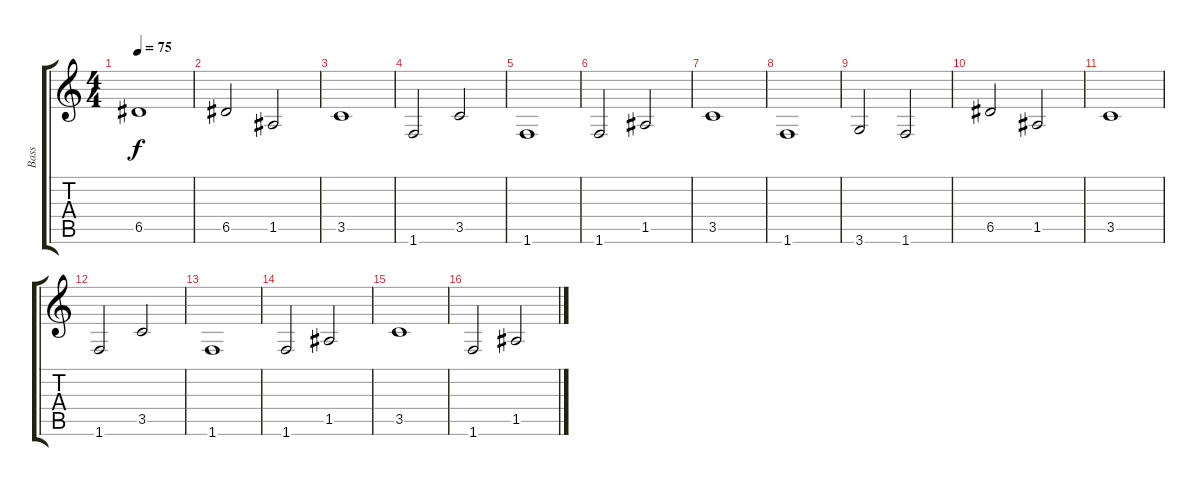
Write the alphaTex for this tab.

\track ("Bass" "Bass") {instrument electricbassfinger}
\staff {score tabs}
\tuning (E4 B3 G3 D3 A2 E2) {hide}
\ts (4 4)
\tempo 75
\clef g2
\ks c
6.5.1{dy f} |
6.5.2 1.5.2 |
3.5.1 |
1.6.2 3.5.2 |
1.6.1 |
1.6.2 1.5.2 |
3.5.1 |
1.6.1 |
3.6.2 1.6.2 |
6.5.2 1.5.2 |
3.5.1 |
1.6.2 3.5.2 |
1.6.1 |
1.6.2 1.5.2 |
3.5.1 |
1.6.2 1.5.2
